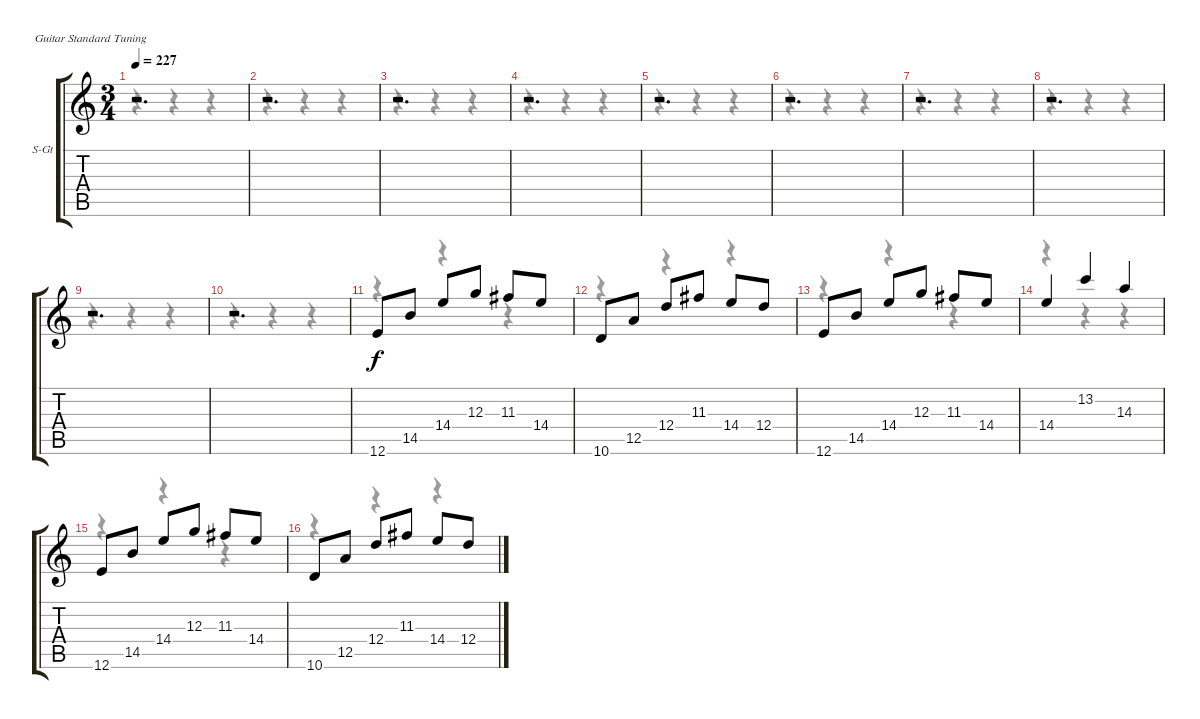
\bracketExtendMode groupsimilarinstruments
\firstSystemTrackNameOrientation horizontal
\otherSystemsTrackNameOrientation horizontal
\track ("Track 7" "S-Gt") {instrument stringensemble1}
\staff {score tabs}
\tuning (E4 B3 G3 D3 A2 E2)
\displaytranspose 12
\voice
\ts (3 4)
\tempo 227
\clef g2
\ks c
r.2{d dy f} |
r.2{d} |
r.2{d} |
r.2{d} |
r.2{d} |
r.2{d} |
r.2{d} |
r.2{d} |
r.2{d} |
r.2{d} |
12.6.8 14.5.8 14.4.8 12.3.8 11.3.8 14.4.8 |
10.6.8 12.5.8 12.4.8 11.3.8 14.4.8 12.4.8 |
12.6.8 14.5.8 14.4.8 12.3.8 11.3.8 14.4.8 |
14.4.4 13.2.4 14.3.4 |
12.6.8 14.5.8 14.4.8 12.3.8 11.3.8 14.4.8 |
10.6.8 12.5.8 12.4.8 11.3.8 14.4.8 12.4.8
\voice
\clef g2
\ottava regular
\simile none
\ks c
r.4{dy mf} r.4 r.4 |
r.4 r.4 r.4 |
r.4 r.4 r.4 |
r.4 r.4 r.4 |
r.4 r.4 r.4 |
r.4 r.4 r.4 |
r.4 r.4 r.4 |
r.4 r.4 r.4 |
r.4 r.4 r.4 |
r.4 r.4 r.4 |
r.4 r.4 r.4 |
r.4 r.4 r.4 |
r.4 r.4 r.4 |
r.4 r.4 r.4 |
r.4 r.4 r.4 |
r.4 r.4 r.4
